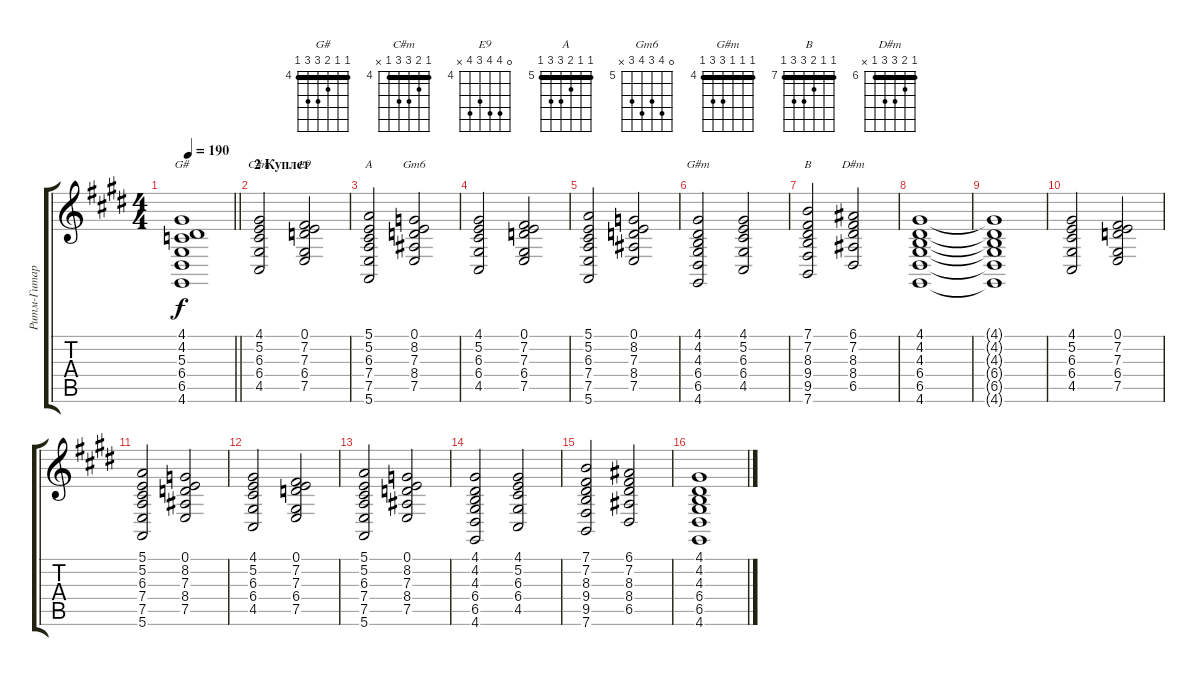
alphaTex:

\track ("Ритм-Гитара (Бой)" "Ритм-Гитар") {instrument orchestralharp}
\staff {score tabs}
\tuning (E4 B3 G3 D3 A2 E2) {hide}
\chord ("G#" 4 4 5 6 6 4) {firstfret 4 barre 4}
\chord ("C#m" 4 5 6 6 4 x) {firstfret 4 barre 4}
\chord ("E9" 0 7 7 6 7 x) {firstfret 4}
\chord ("A" 5 5 6 7 7 5) {firstfret 5 barre 5}
\chord ("Gm6" 0 8 7 8 7 x) {firstfret 5}
\chord ("G#m" 4 4 4 6 6 4) {firstfret 4 barre 4}
\chord ("B" 7 7 8 9 9 7) {firstfret 7 barre 7}
\chord ("D#m" 6 7 8 8 6 x) {firstfret 6 barre 6}
\ts (4 4)
\tempo 190
\clef g2
\barLineRight lightlight
\ks c#minor
(4.1{t} 4.2{t} 5.3{t} 6.4{t} 6.5{t} 4.6{t}).1{ch "G#" dy f} |
\section ("" "2 Куплет")
(4.1 5.2 6.3 6.4 4.5).2{ch "C#m"} (0.1 7.2 7.3 6.4 7.5).2{ch "E9"} |
(5.1 5.2 6.3 7.4 7.5 5.6).2{ch "A"} (0.1 8.2 7.3 8.4 7.5).2{ch "Gm6"} |
(4.1 5.2 6.3 6.4 4.5).2 (0.1 7.2 7.3 6.4 7.5).2 |
(5.1 5.2 6.3 7.4 7.5 5.6).2 (0.1 8.2 7.3 8.4 7.5).2 |
(4.1 4.2 4.3 6.4 6.5 4.6).2{ch "G#m"} (4.1 5.2 6.3 6.4 4.5).2 |
(7.1 7.2 8.3 9.4 9.5 7.6).2{ch "B"} (6.1 7.2 8.3 8.4 6.5).2{ch "D#m"} |
(4.1 4.2 4.3 6.4 6.5 4.6).1 |
(4.1{t} 4.2{t} 4.3{t} 6.4{t} 6.5{t} 4.6{t}).1 |
(4.1 5.2 6.3 6.4 4.5).2 (0.1 7.2 7.3 6.4 7.5).2 |
(5.1 5.2 6.3 7.4 7.5 5.6).2 (0.1 8.2 7.3 8.4 7.5).2 |
(4.1 5.2 6.3 6.4 4.5).2 (0.1 7.2 7.3 6.4 7.5).2 |
(5.1 5.2 6.3 7.4 7.5 5.6).2 (0.1 8.2 7.3 8.4 7.5).2 |
(4.1 4.2 4.3 6.4 6.5 4.6).2 (4.1 5.2 6.3 6.4 4.5).2 |
(7.1 7.2 8.3 9.4 9.5 7.6).2 (6.1 7.2 8.3 8.4 6.5).2 |
(4.1 4.2 4.3 6.4 6.5 4.6).1
